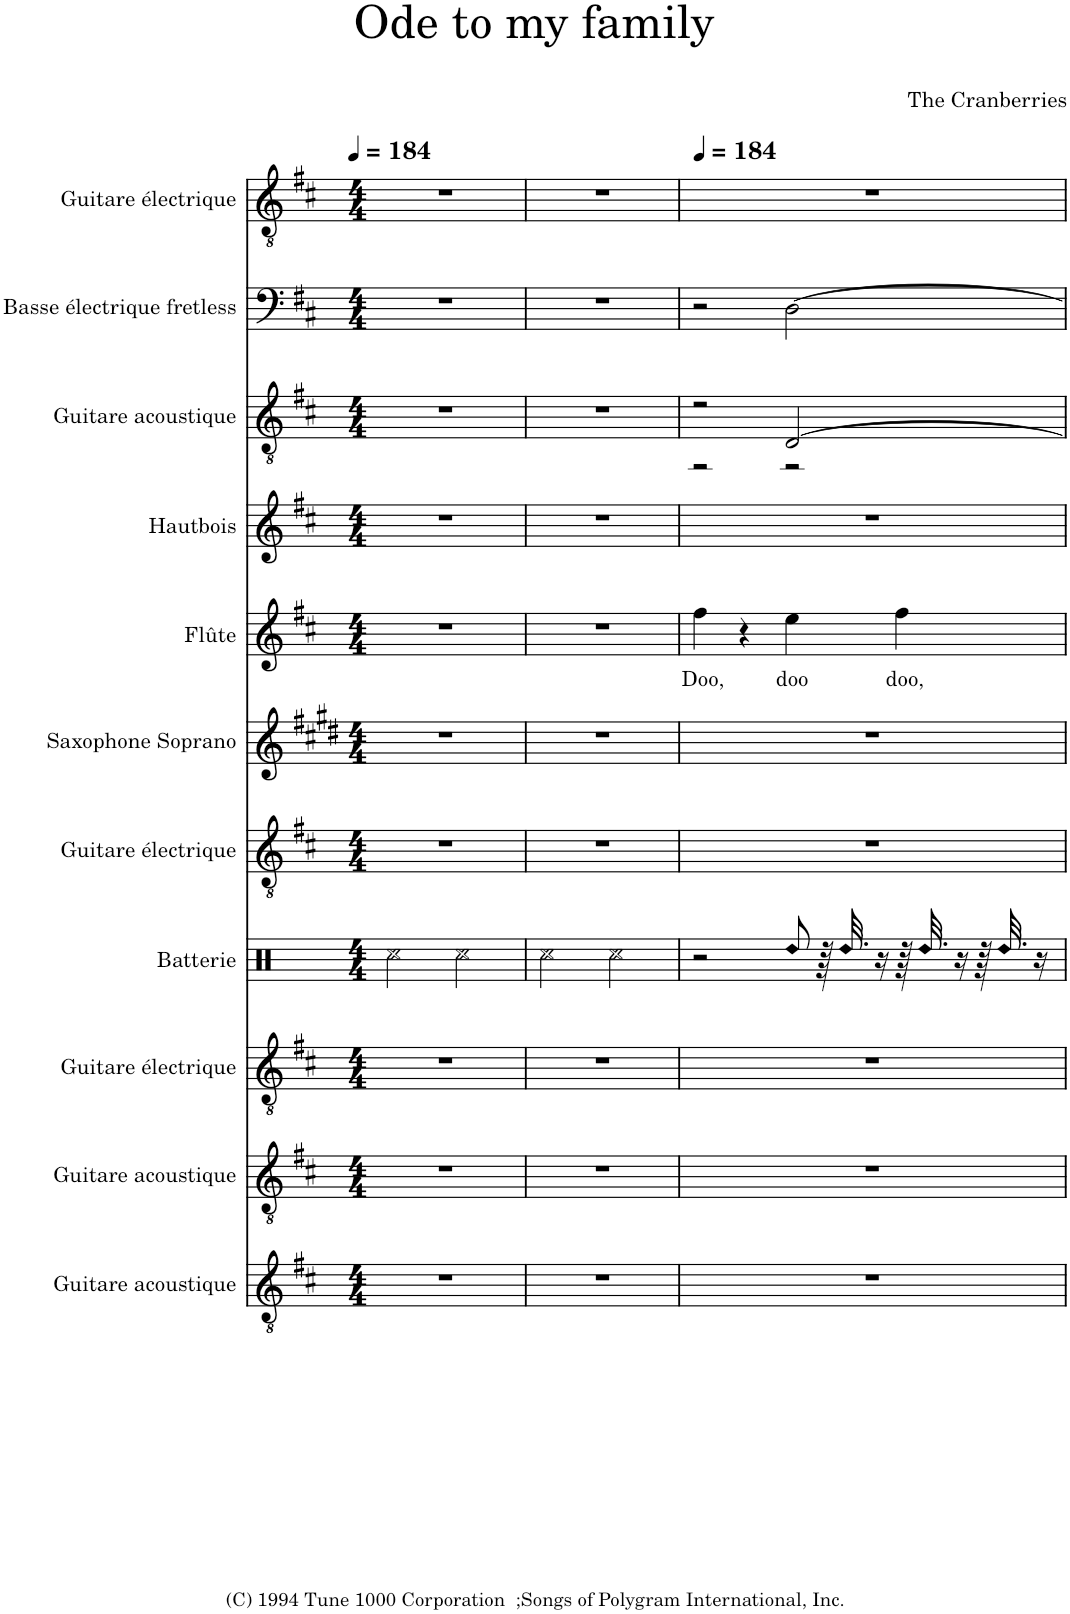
**kern	**kern	**kern	**kern	**kern	**kern	**kern	**text	**kern	**kern	**kern	**kern
*part11	*part10	*part9	*part8	*part7	*part6	*part5	*part5	*part4	*part3	*part2	*part1
*staff11	*staff10	*staff9	*staff8	*staff7	*staff6	*staff5	*staff5	*staff4	*staff3	*staff2	*staff1
*I"Guitare acoustique	*I"Guitare acoustique	*I"Guitare électrique	*I"Batterie	*I"Guitare électrique	*I"Saxophone Soprano	*I"Flûte	*	*I"Hautbois	*I"Guitare acoustique	*I"Basse électrique fretless	*I"Guitare électrique
*I'Guit.	*I'Guit.	*I'Guit. El.	*I'Bat.	*I'Guit. El.	*I'Sax. S.	*I'Fl.	*	*I'Htbs.	*I'Guit.	*I'B. él. Frtl.	*I'Guit. El.
*clefGv2	*clefGv2	*clefGv2	*clefX	*clefGv2	*clefG2	*clefG2	*	*clefG2	*clefGv2	*clefF4	*clefGv2
*	*	*	*	*	*Trd1c2	*	*	*	*	*Trd7c12	*
*k[f#c#]	*k[f#c#]	*k[f#c#]	*k[]	*k[f#c#]	*k[f#c#g#d#]	*k[f#c#]	*	*k[f#c#]	*k[f#c#]	*k[f#c#]	*k[f#c#]
*M4/4	*M4/4	*M4/4	*M4/4	*M4/4	*M4/4	*M4/4	*	*M4/4	*M4/4	*M4/4	*M4/4
*MM184	*MM184	*MM184	*MM184	*MM184	*MM184	*MM184	*	*MM184	*MM184	*MM184	*MM184
=1	=1	=1	=1	=1	=1	=1	=1	=1	=1	=1	=1
1r	1r	1r	2Rcc\	1r	1r	1r	.	1r	1r	1r	1r
.	.	.	2Rcc\	.	.	.	.	.	.	.	.
=2	=2	=2	=2	=2	=2	=2	=2	=2	=2	=2	=2
1r	1r	1r	2Rcc\	1r	1r	1r	.	1r	1r	1r	1r
.	.	.	2Rcc\	.	.	.	.	.	.	.	.
=3	=3	=3	=3	=3	=3	=3	=3	=3	=3	=3	=3
*	*	*	*	*	*	*	*	*	*	*	*MM184
!	!	!	!	!	!	!	!LO:LY:b	!	!	!	!
*	*	*	*	*	*	*	*	*	*^	*	*
1r	1r	1r	2r	1r	1r	4ff#\	Doo,	1r	2r	2r	2r	1r
.	.	.	.	.	.	4r	.	.	.	.	.	.
!	!	!	!LO:N:head=diamond	!	!	!	!LO:LY:b	!	!	!	!	!
.	.	.	8Rdd/	.	.	4ee\	doo	.	[2D/	2r	[2D\	.
.	.	.	64r	.	.	.	.	.	.	.	.	.
!	!	!	!LO:N:head=diamond	!	!	!	!	!	!	!	!	!
.	.	.	32.Rdd/	.	.	.	.	.	.	.	.	.
.	.	.	16r	.	.	.	.	.	.	.	.	.
!	!	!	!	!	!	!	!LO:LY:b	!	!	!	!	!
.	.	.	64r	.	.	4ff#\	doo,	.	.	.	.	.
!	!	!	!LO:N:head=diamond	!	!	!	!	!	!	!	!	!
.	.	.	32.Rdd/	.	.	.	.	.	.	.	.	.
.	.	.	16r	.	.	.	.	.	.	.	.	.
.	.	.	64r	.	.	.	.	.	.	.	.	.
!	!	!	!LO:N:head=diamond	!	!	!	!	!	!	!	!	!
.	.	.	32.Rdd/	.	.	.	.	.	.	.	.	.
.	.	.	16r	.	.	.	.	.	.	.	.	.
*	*	*	*	*	*	*	*	*	*v	*v	*	*
=	=	=	=	=	=	=	=	=	=	=	=
*-	*-	*-	*-	*-	*-	*-	*-	*-	*-	*-	*-
